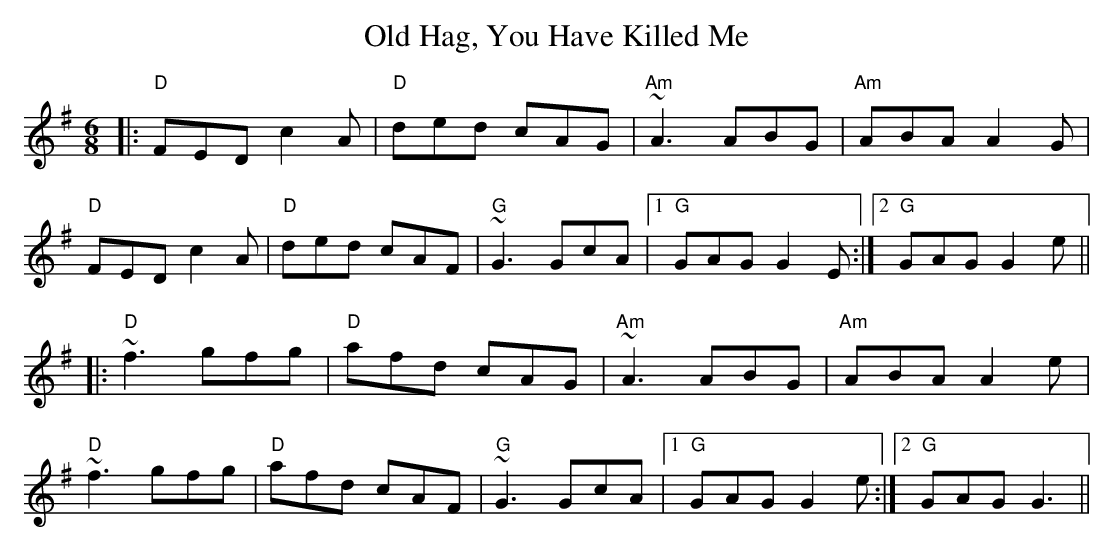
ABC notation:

X:1
T: Old Hag, You Have Killed Me
M: 6/8
L: 1/8
K: Dmix
|:"D"FED c2A |"D"ded cAG |"Am" ~A3 ABG |"Am" ABA A2G |
"D"FED c2A |"D"ded cAF |"G"~G3 GcA|1 "G"GAG G2E:|2 "G"GAG G2e||
|:"D"~f3 gfg |"D"afd cAG |"Am" ~A3 ABG |"Am" ABA A2e|
"D"~f3 gfg |"D"afd cAF |"G"~G3 GcA |1 "G" GAG G2e:|2 "G"GAG G3||
